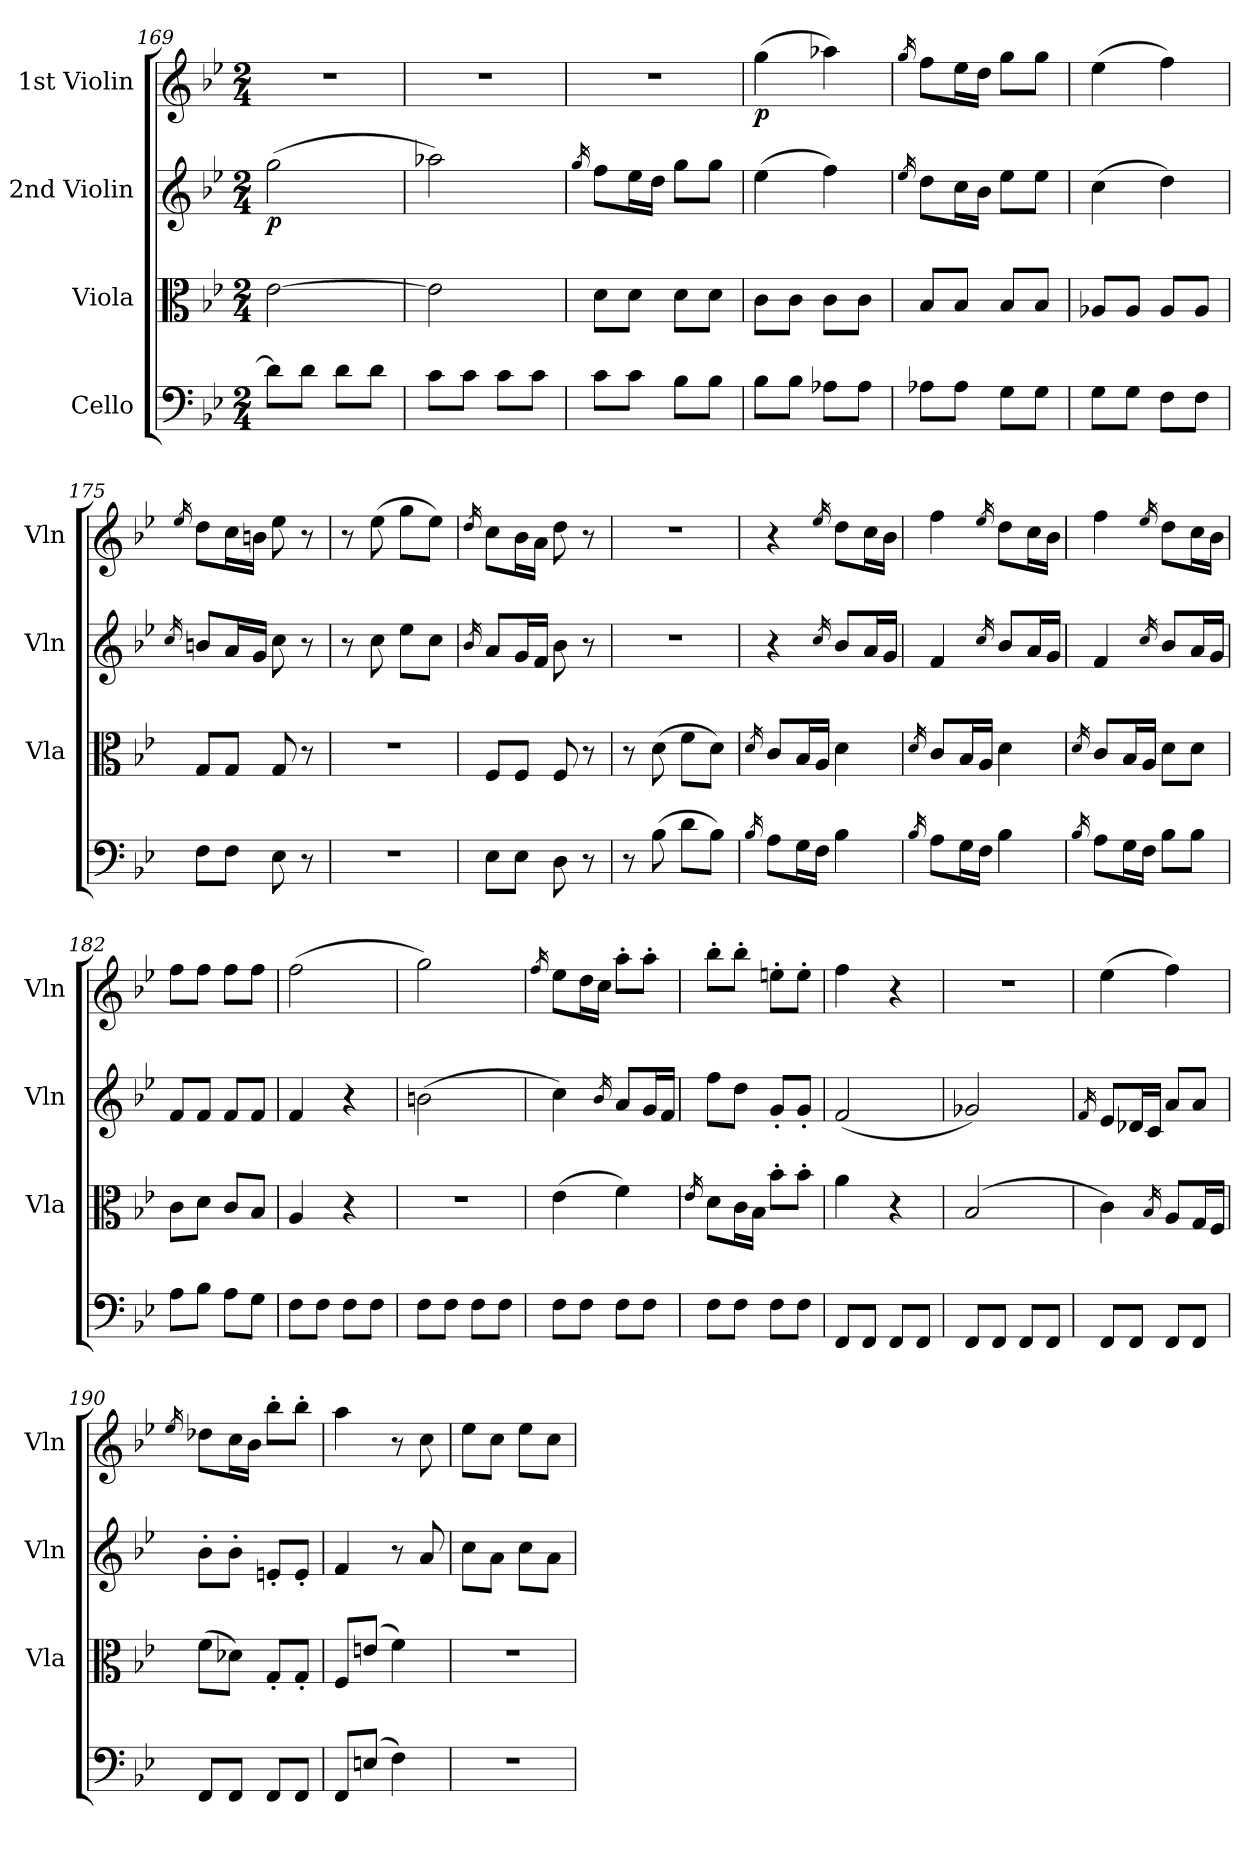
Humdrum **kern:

**kern	**kern	**kern	**dynam	**kern	**dynam
*part4	*part3	*part2	*part2	*part1	*part1
*staff4	*staff3	*staff2	*staff2	*staff1	*staff1
*I"Cello	*I"Viola	*I"2nd Violin	*	*I"1st Violin	*
*	*I'Vla	*I'Vln	*	*I'Vln	*
*clefF4	*clefC3	*clefG2	*	*clefG2	*
*k[b-e-]	*k[b-e-]	*k[b-e-]	*	*k[b-e-]	*
*B-:	*B-:	*B-:	*	*B-:	*
*M2/4	*M2/4	*M2/4	*	*M2/4	*
=169	=169	=169	=169	=169	=169
!	!	!	!LO:DY:b	!	!
8d\L]	[2e-\	(2gg\	p	2r	.
8d\J	.	.	.	.	.
8d\L	.	.	.	.	.
8d\J	.	.	.	.	.
=170	=170	=170	=170	=170	=170
8c\L	2e-\]	2aa-X\)	.	2r	.
8c\J	.	.	.	.	.
8c\L	.	.	.	.	.
8c\J	.	.	.	.	.
=171	=171	=171	=171	=171	=171
.	.	16qgg/	.	.	.
8c\L	8d\L	8ff\L	.	2r	.
8c\J	8d\J	16ee-\L	.	.	.
.	.	16dd\JJ	.	.	.
8B-\L	8d\L	8gg\L	.	.	.
8B-\J	8d\J	8gg\J	.	.	.
=172	=172	=172	=172	=172	=172
!	!	!	!	!	!LO:DY:b
8B-\L	8c\L	(4ee-\	.	(4gg\	p
8B-\J	8c\J	.	.	.	.
8A-X\L	8c\L	4ff\)	.	4aa-X\)	.
8A-\J	8c\J	.	.	.	.
=173	=173	=173	=173	=173	=173
.	.	16qee-/	.	16qgg/	.
8A-X\L	8B-/L	8dd\L	.	8ff\L	.
8A-\J	8B-/J	16cc\L	.	16ee-\L	.
.	.	16b-\JJ	.	16dd\JJ	.
8G\L	8B-/L	8ee-\L	.	8gg\L	.
8G\J	8B-/J	8ee-\J	.	8gg\J	.
=174	=174	=174	=174	=174	=174
8G\L	8A-X/L	(4cc\	.	(4ee-\	.
8G\J	8A-/J	.	.	.	.
8F\L	8A-/L	4dd\)	.	4ff\)	.
8F\J	8A-/J	.	.	.	.
=175	=175	=175	=175	=175	=175
.	.	16qcc/	.	16qee-/	.
8F\L	8G/L	8bn/L	.	8dd\L	.
8F\J	8G/J	16a/L	.	16cc\L	.
.	.	16g/JJ	.	16bn\JJ	.
8E-\	8G/	8cc\	.	8ee-\	.
8r	8r	8r	.	8r	.
=176	=176	=176	=176	=176	=176
2r	2r	8r	.	8r	.
.	.	8cc\	.	(8ee-\	.
.	.	8ee-\L	.	8gg\L	.
.	.	8cc\J	.	8ee-\J)	.
=177	=177	=177	=177	=177	=177
.	.	16qb-/	.	16qdd/	.
8E-\L	8F/L	8a/L	.	8cc\L	.
8E-\J	8F/J	16g/L	.	16b-\L	.
.	.	16f/JJ	.	16a\JJ	.
8D\	8F/	8b-\	.	8dd\	.
8r	8r	8r	.	8r	.
=178	=178	=178	=178	=178	=178
8r	8r	2r	.	2r	.
(8B-\	(8d\	.	.	.	.
8d\L	8f\L	.	.	.	.
8B-\J)	8d\J)	.	.	.	.
=179	=179	=179	=179	=179	=179
16qB-/	16qd/	.	.	.	.
8A\L	8c/L	4r	.	4r	.
16G\L	16B-/L	.	.	.	.
16F\JJ	16A/JJ	.	.	.	.
.	.	16qcc/	.	16qee-/	.
4B-\	4d\	8b-/L	.	8dd\L	.
.	.	16a/L	.	16cc\L	.
.	.	16g/JJ	.	16b-\JJ	.
=180	=180	=180	=180	=180	=180
16qB-/	16qd/	.	.	.	.
8A\L	8c/L	4f/	.	4ff\	.
16G\L	16B-/L	.	.	.	.
16F\JJ	16A/JJ	.	.	.	.
.	.	16qcc/	.	16qee-/	.
4B-\	4d\	8b-/L	.	8dd\L	.
.	.	16a/L	.	16cc\L	.
.	.	16g/JJ	.	16b-\JJ	.
=181	=181	=181	=181	=181	=181
16qB-/	16qd/	.	.	.	.
8A\L	8c/L	4f/	.	4ff\	.
16G\L	16B-/L	.	.	.	.
16F\JJ	16A/JJ	.	.	.	.
.	.	16qcc/	.	16qee-/	.
8B-\L	8d\L	8b-/L	.	8dd\L	.
8B-\J	8d\J	16a/L	.	16cc\L	.
.	.	16g/JJ	.	16b-\JJ	.
=182	=182	=182	=182	=182	=182
8A\L	8c\L	8f/L	.	8ff\L	.
8B-\J	8d\J	8f/J	.	8ff\J	.
8A\L	8c/L	8f/L	.	8ff\L	.
8G\J	8B-/J	8f/J	.	8ff\J	.
=183	=183	=183	=183	=183	=183
8F\L	4A/	4f/	.	(2ff\	.
8F\J	.	.	.	.	.
8F\L	4r	4r	.	.	.
8F\J	.	.	.	.	.
=184	=184	=184	=184	=184	=184
8F\L	2r	(2bn\	.	2gg\)	.
8F\J	.	.	.	.	.
8F\L	.	.	.	.	.
8F\J	.	.	.	.	.
=185	=185	=185	=185	=185	=185
.	.	.	.	16qff/	.
8F\L	(4e-\	4cc\)	.	8ee-\L	.
8F\J	.	.	.	16dd\L	.
.	.	.	.	16cc\JJ	.
.	.	16qb-/	.	.	.
8F\L	4f\)	8a/L	.	8aa'>\L	.
8F\J	.	16g/L	.	8aa'>\J	.
.	.	16f/JJ	.	.	.
=186	=186	=186	=186	=186	=186
.	16qe-/	.	.	.	.
8F\L	8d\L	8ff\L	.	8bb-'>\L	.
8F\J	16c\L	8dd\J	.	8bb-'>\J	.
.	16B-\JJ	.	.	.	.
8F\L	8b-'>\L	8g'</L	.	8een'>\L	.
8F\J	8b-'>\J	8g'</J	.	8ee'>\J	.
=187	=187	=187	=187	=187	=187
8FF/L	4a\	(2f/	.	4ff\	.
8FF/J	.	.	.	.	.
8FF/L	4r	.	.	4r	.
8FF/J	.	.	.	.	.
=188	=188	=188	=188	=188	=188
8FF/L	(2B-/	2g-X/)	.	2r	.
8FF/J	.	.	.	.	.
8FF/L	.	.	.	.	.
8FF/J	.	.	.	.	.
=189	=189	=189	=189	=189	=189
.	.	16qf/	.	.	.
8FF/L	4c\)	8e-/L	.	(4ee-\	.
8FF/J	.	16d-X/L	.	.	.
.	.	16c/JJ	.	.	.
.	16qB-/	.	.	.	.
8FF/L	8A/L	8a/L	.	4ff\)	.
8FF/J	16G/L	8a/J	.	.	.
.	16F/JJ	.	.	.	.
=190	=190	=190	=190	=190	=190
.	.	.	.	16qee-/	.
8FF/L	(8f\L	8b-'>\L	.	8dd-X\L	.
8FF/J	8d-X\J)	8b-'>\J	.	16cc\L	.
.	.	.	.	16b-\JJ	.
8FF/L	8G'</L	8en'</L	.	8bb-'>\L	.
8FF/J	8G'</J	8e'</J	.	8bb-'>\J	.
=191	=191	=191	=191	=191	=191
8FF/L	8F/L	4f/	.	4aa\	.
(8En/J	(8en/J	.	.	.	.
4F\)	4f\)	8r	.	8r	.
.	.	8a/	.	8cc\	.
=192	=192	=192	=192	=192	=192
2r	2r	8cc\L	.	8ee-\L	.
.	.	8a\J	.	8cc\J	.
.	.	8cc\L	.	8ee-\L	.
.	.	8a\J	.	8cc\J	.
=	=	=	=	=	=
*-	*-	*-	*-	*-	*-
